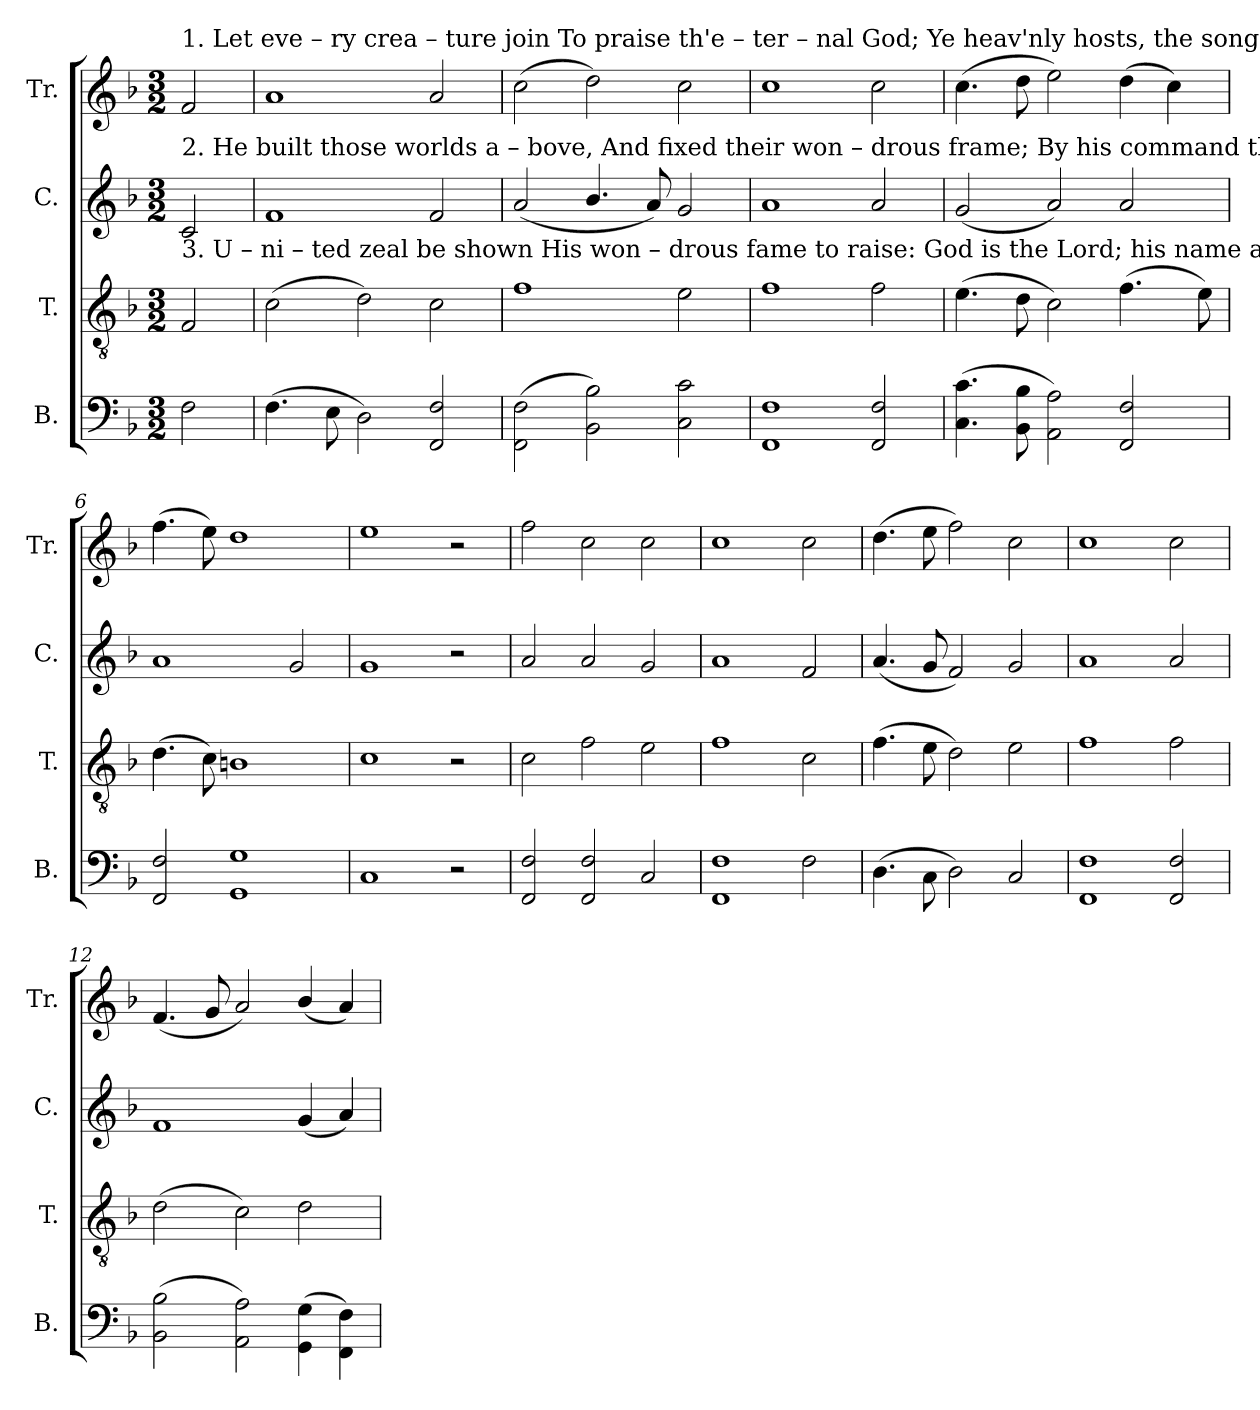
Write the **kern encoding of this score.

**kern	**kern	**kern	**kern
*part4	*part3	*part2	*part1
*staff4	*staff3	*staff2	*staff1
*I"B.	*I"T.	*I"C.	*I"Tr.
*I'B.	*I'T.	*I'C.	*I'Tr.
*clefF4	*clefGv2	*clefG2	*clefG2
*k[b-]	*k[b-]	*k[b-]	*k[b-]
*M3/2	*M3/2	*M3/2	*M3/2
*MM130	*MM130	*MM130	*MM130
=1	=1	=1	=1
!	!	!	!LO:TX:a:t=1.  Let  eve     –    ry   crea     –   ture  join  To  praise      th'e   –    ter    –   nal    God;   Ye heav'nly hosts, the song       be – gin, And sound        his     name  a –  broad.
!	!	!LO:TX:a:t=2.  He  built       those  worlds      a – bove, And  fixed    their      won  – drous frame;  By his command they stand     or  move, And ev      –      er      speak  his  name.	!
!	!LO:TX:a:t=3.  U –  ni      –   ted   zeal         be shown His  won    –   drous    fame      to      raise&colon;  God is the Lord; his name         a – lone  De – serves       our       endless  praise.	!	!
2F!\	2F!/	2c!/	2f!/
=2	=2	=2	=2
(4.F!\	(2c!\	1f!	1a!
8E!\	.	.	.
2D!\)	2d!\)	.	.
2FF!/ 2F!/	2c!\	2f!/	2a!/
=3	=3	=3	=3
(2FF!\ 2F!\	1f!	(2a!/	(2cc!\
2BB-!\ 2B-!\)	.	4.b-!/	2dd!\)
.	.	8a!/)	.
2C!\ 2c!\	2e!\	2g!/	2cc!\
=4	=4	=4	=4
1FF! 1F!	1f!	1a!	1cc!
2FF!/ 2F!/	2f!\	2a!/	2cc!\
=5	=5	=5	=5
(4.C!\ 4.c!\	(4.e!\	(2g!/	(4.cc!\
8BB-!\ 8B-!\	8d!\	.	8dd!\
2AA!\ 2A!\)	2c!\)	2a!/)	2ee!\)
2FF!/ 2F!/	(4.f!\	2a!/	(4dd!\
.	.	.	4cc!\)
.	8e!\)	.	.
=6	=6	=6	=6
2FF!/ 2F!/	(4.d!\	1a!	(4.ff!\
.	8c!\)	.	8ee!\)
1GG! 1G!	1Bn!	.	1dd!
.	.	2g!/	.
=7	=7	=7	=7
1C!	1c!	1g!	1ee!
2r	2r	2r	2r
=8	=8	=8	=8
2FF!/ 2F!/	2c!\	2a!/	2ff!\
2FF!/ 2F!/	2f!\	2a!/	2cc!\
2C!/	2e!\	2g!/	2cc!\
=9	=9	=9	=9
1FF! 1F!	1f!	1a!	1cc!
2F!\	2c!\	2f!/	2cc!\
=10	=10	=10	=10
(4.D!\	(4.f!\	(4.a!/	(4.dd!\
8C!\	8e!\	8g!/	8ee!\
2D!\)	2d!\)	2f!/)	2ff!\)
2C!/	2e!\	2g!/	2cc!\
=11	=11	=11	=11
1FF! 1F!	1f!	1a!	1cc!
2FF!/ 2F!/	2f!\	2a!/	2cc!\
=12	=12	=12	=12
(2BB-!\ 2B-!\	(2d!\	1f!	(4.f!/
.	.	.	8g!/
2AA!\ 2A!\)	2c!\)	.	2a!/)
(4GG!\ 4G!\	2d!\	(4g!/	(4b-!/
4FF!\ 4F!\)	.	4a!/)	4a!/)
=	=	=	=
*-	*-	*-	*-
